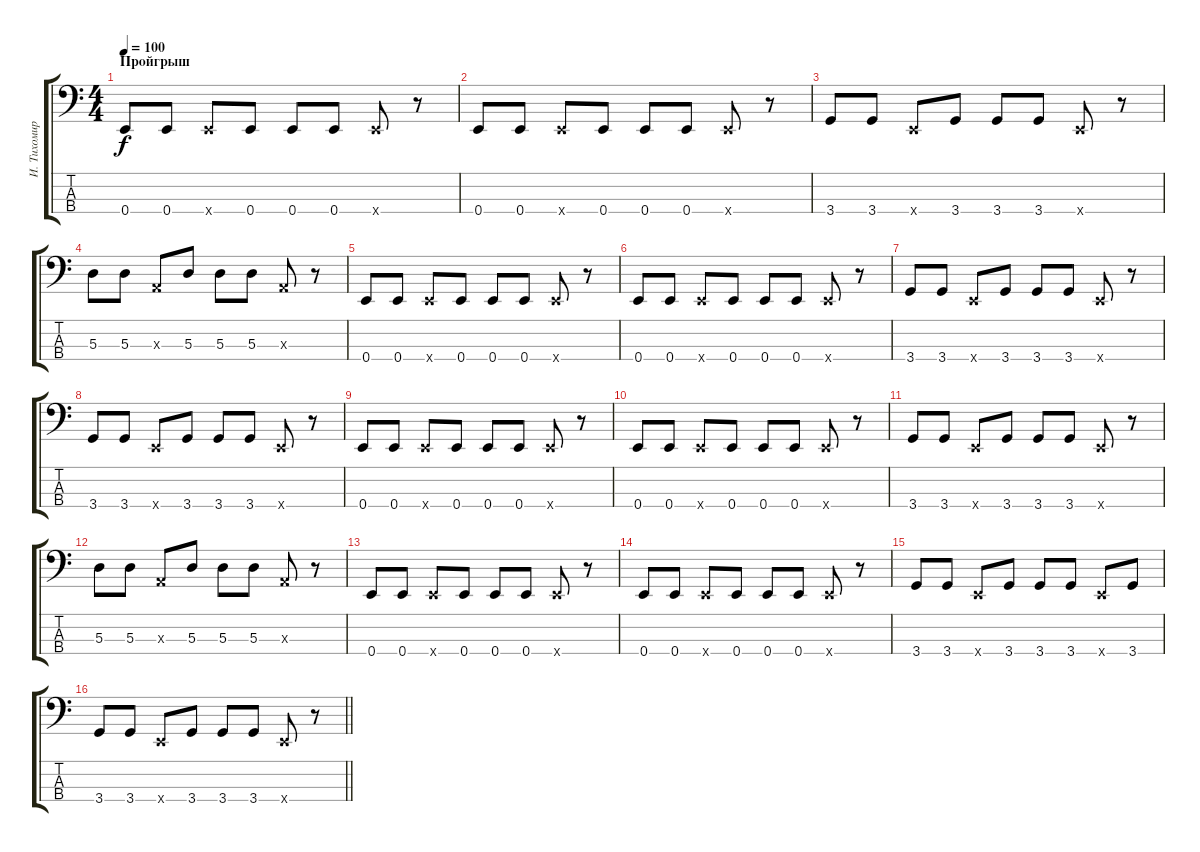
\track ("И. Тихомиров" "И. Тихомир") {instrument electricbassfinger}
\staff {score tabs}
\tuning (G2 D2 A1 E1) {hide}
\ts (4 4)
\section ("" "Пройгрыш")
\tempo 100
\clef f4
\ks c
0.4.8{dy f} 0.4.8 0.4{x}.8 0.4.8 0.4.8 0.4.8 0.4{x}.8 r.8 |
0.4.8 0.4.8 0.4{x}.8 0.4.8 0.4.8 0.4.8 0.4{x}.8 r.8 |
3.4.8 3.4.8 0.4{x}.8 3.4.8 3.4.8 3.4.8 0.4{x}.8 r.8 |
5.3.8 5.3.8 0.3{x}.8 5.3.8 5.3.8 5.3.8 0.3{x}.8 r.8 |
0.4.8 0.4.8 0.4{x}.8 0.4.8 0.4.8 0.4.8 0.4{x}.8 r.8 |
0.4.8 0.4.8 0.4{x}.8 0.4.8 0.4.8 0.4.8 0.4{x}.8 r.8 |
3.4.8 3.4.8 0.4{x}.8 3.4.8 3.4.8 3.4.8 0.4{x}.8 r.8 |
3.4.8 3.4.8 0.4{x}.8 3.4.8 3.4.8 3.4.8 0.4{x}.8 r.8 |
0.4.8 0.4.8 0.4{x}.8 0.4.8 0.4.8 0.4.8 0.4{x}.8 r.8 |
0.4.8 0.4.8 0.4{x}.8 0.4.8 0.4.8 0.4.8 0.4{x}.8 r.8 |
3.4.8 3.4.8 0.4{x}.8 3.4.8 3.4.8 3.4.8 0.4{x}.8 r.8 |
5.3.8 5.3.8 0.3{x}.8 5.3.8 5.3.8 5.3.8 0.3{x}.8 r.8 |
0.4.8 0.4.8 0.4{x}.8 0.4.8 0.4.8 0.4.8 0.4{x}.8 r.8 |
0.4.8 0.4.8 0.4{x}.8 0.4.8 0.4.8 0.4.8 0.4{x}.8 r.8 |
3.4.8 3.4.8 0.4{x}.8 3.4.8 3.4.8 3.4.8 0.4{x}.8 3.4.8 |
\barLineRight lightlight
3.4.8 3.4.8 0.4{x}.8 3.4.8 3.4.8 3.4.8 0.4{x}.8 r.8
